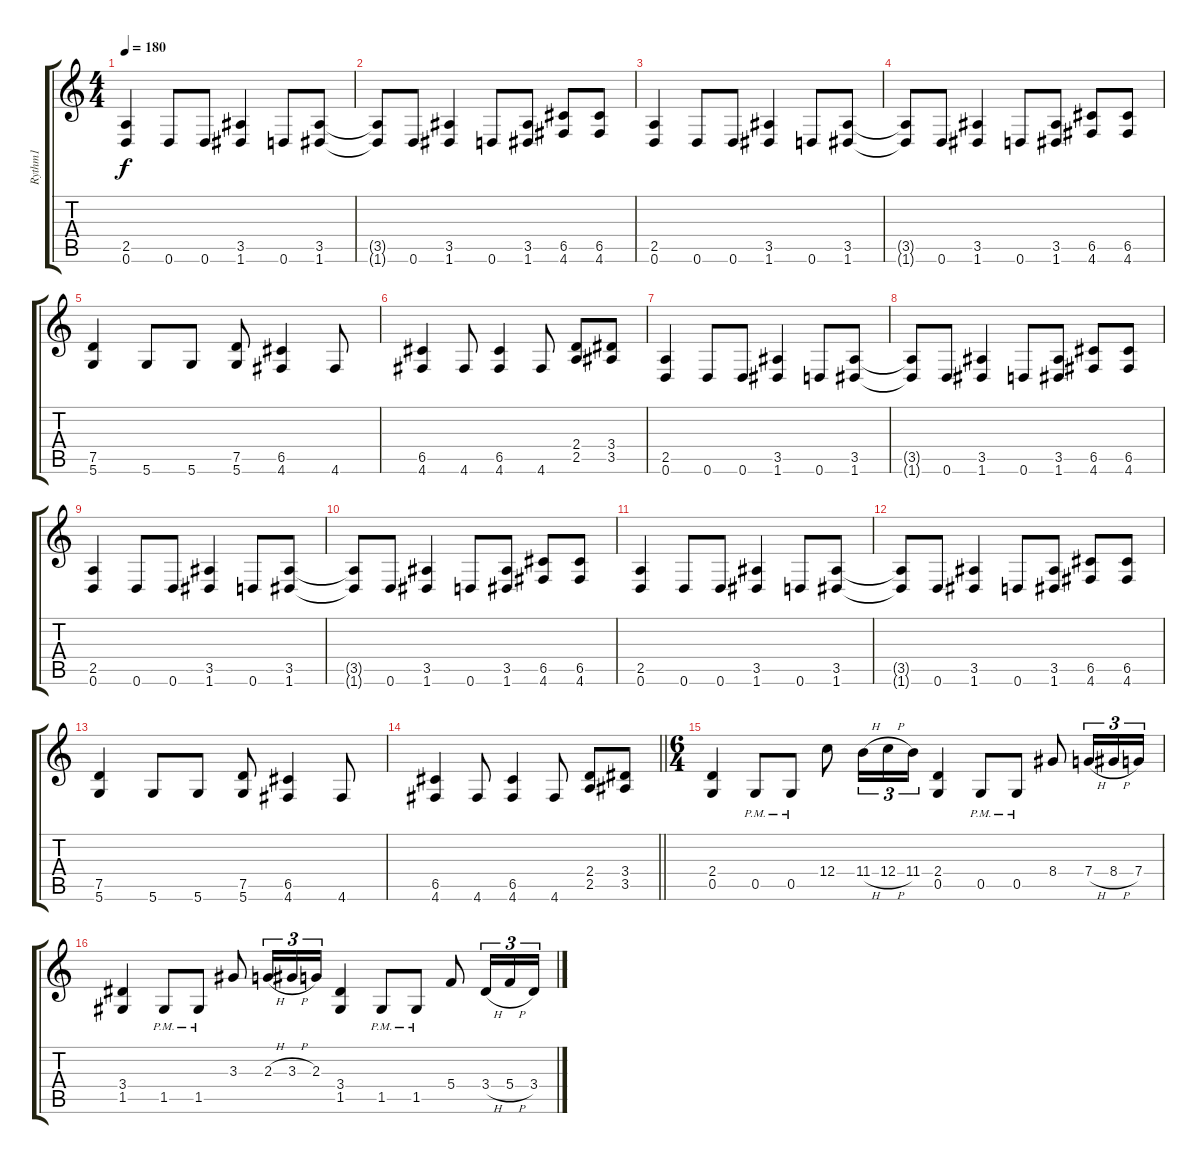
\track ("Rythm1" "Rythm1") {instrument distortionguitar}
\staff {score tabs}
\tuning (D4 A3 F3 C3 G2 D2) {hide}
\ts (4 4)
\tempo 180
\clef g2
\ks c
(2.5 0.6).4{dy f} 0.6.8 0.6.8 (3.5 1.6).4 0.6.8 (3.5 1.6).8 |
(3.5{t} 1.6{t}).8 0.6.8 (3.5 1.6).4 0.6.8 (3.5 1.6).8 (6.5 4.6).8 (6.5 4.6).8 |
(2.5 0.6).4 0.6.8 0.6.8 (3.5 1.6).4 0.6.8 (3.5 1.6).8 |
(3.5{t} 1.6{t}).8 0.6.8 (3.5 1.6).4 0.6.8 (3.5 1.6).8 (6.5 4.6).8 (6.5 4.6).8 |
(7.5 5.6).4 5.6.8 5.6.8 (7.5 5.6).8 (6.5 4.6).4 4.6.8 |
(6.5 4.6).4 4.6.8 (6.5 4.6).4 4.6.8 (2.4 2.5).8 (3.4 3.5).8 |
(2.5 0.6).4 0.6.8 0.6.8 (3.5 1.6).4 0.6.8 (3.5 1.6).8 |
(3.5{t} 1.6{t}).8 0.6.8 (3.5 1.6).4 0.6.8 (3.5 1.6).8 (6.5 4.6).8 (6.5 4.6).8 |
(2.5 0.6).4 0.6.8 0.6.8 (3.5 1.6).4 0.6.8 (3.5 1.6).8 |
(3.5{t} 1.6{t}).8 0.6.8 (3.5 1.6).4 0.6.8 (3.5 1.6).8 (6.5 4.6).8 (6.5 4.6).8 |
(2.5 0.6).4 0.6.8 0.6.8 (3.5 1.6).4 0.6.8 (3.5 1.6).8 |
(3.5{t} 1.6{t}).8 0.6.8 (3.5 1.6).4 0.6.8 (3.5 1.6).8 (6.5 4.6).8 (6.5 4.6).8 |
(7.5 5.6).4 5.6.8 5.6.8 (7.5 5.6).8 (6.5 4.6).4 4.6.8 |
\barLineRight lightlight
(6.5 4.6).4 4.6.8 (6.5 4.6).4 4.6.8 (2.4 2.5).8 (3.4 3.5).8 |
\ts (6 4)
(2.4 0.5).4 0.5{pm}.8 0.5{pm}.8 12.4.8 11.4{h}.16{tu (3 2)} 12.4{h}.16{tu (3 2)} 11.4.16{tu (3 2)} (2.4 0.5).4 0.5{pm}.8 0.5{pm}.8 8.4.8 7.4{h}.16{tu (3 2)} 8.4{h}.16{tu (3 2)} 7.4.16{tu (3 2)} |
(3.4 1.5).4 1.5{pm}.8 1.5{pm}.8 3.3.8 2.3{h}.16{tu (3 2)} 3.3{h}.16{tu (3 2)} 2.3.16{tu (3 2)} (3.4 1.5).4 1.5{pm}.8 1.5{pm}.8 5.4.8 3.4{h}.16{tu (3 2)} 5.4{h}.16{tu (3 2)} 3.4.16{tu (3 2)}
